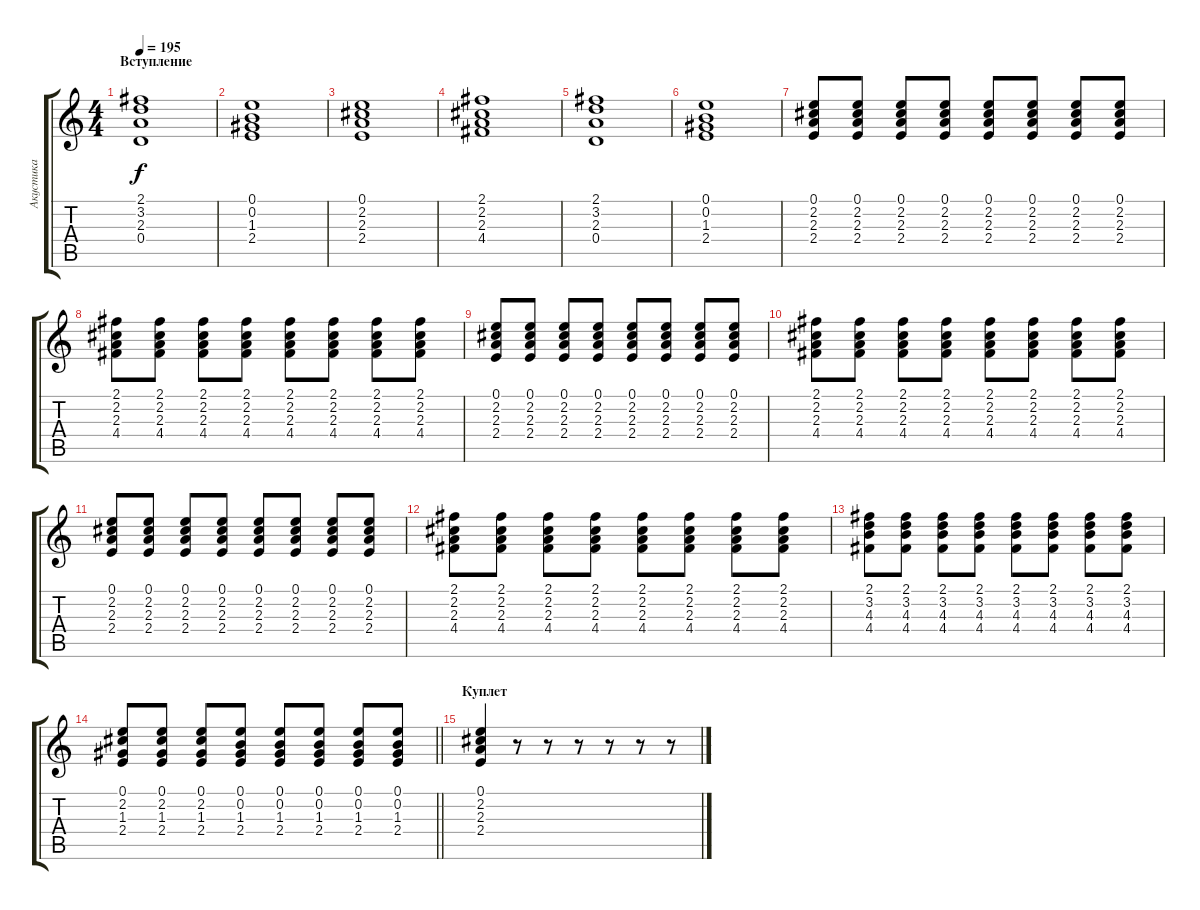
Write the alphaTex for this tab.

\track ("Акустика" "Акустика") {instrument acousticguitarsteel}
\staff {score tabs}
\tuning (E4 B3 G3 D3 A2 E2) {hide}
\ts (4 4)
\section ("" "Вступление")
\tempo 195
\clef g2
\ks c
(2.1 3.2 2.3 0.4).1{dy f instrument acousticguitarsteel} |
(0.1 0.2 1.3 2.4).1 |
(0.1 2.2 2.3 2.4).1 |
(2.1 2.2 2.3 4.4).1 |
(2.1 3.2 2.3 0.4).1 |
(0.1 0.2 1.3 2.4).1 |
(0.1 2.2 2.3 2.4).8 (0.1 2.2 2.3 2.4).8 (0.1 2.2 2.3 2.4).8 (0.1 2.2 2.3 2.4).8 (0.1 2.2 2.3 2.4).8 (0.1 2.2 2.3 2.4).8 (0.1 2.2 2.3 2.4).8 (0.1 2.2 2.3 2.4).8 |
(2.1 2.2 2.3 4.4).8 (2.1 2.2 2.3 4.4).8 (2.1 2.2 2.3 4.4).8 (2.1 2.2 2.3 4.4).8 (2.1 2.2 2.3 4.4).8 (2.1 2.2 2.3 4.4).8 (2.1 2.2 2.3 4.4).8 (2.1 2.2 2.3 4.4).8 |
(0.1 2.2 2.3 2.4).8 (0.1 2.2 2.3 2.4).8 (0.1 2.2 2.3 2.4).8 (0.1 2.2 2.3 2.4).8 (0.1 2.2 2.3 2.4).8 (0.1 2.2 2.3 2.4).8 (0.1 2.2 2.3 2.4).8 (0.1 2.2 2.3 2.4).8 |
(2.1 2.2 2.3 4.4).8 (2.1 2.2 2.3 4.4).8 (2.1 2.2 2.3 4.4).8 (2.1 2.2 2.3 4.4).8 (2.1 2.2 2.3 4.4).8 (2.1 2.2 2.3 4.4).8 (2.1 2.2 2.3 4.4).8 (2.1 2.2 2.3 4.4).8 |
(0.1 2.2 2.3 2.4).8 (0.1 2.2 2.3 2.4).8 (0.1 2.2 2.3 2.4).8 (0.1 2.2 2.3 2.4).8 (0.1 2.2 2.3 2.4).8 (0.1 2.2 2.3 2.4).8 (0.1 2.2 2.3 2.4).8 (0.1 2.2 2.3 2.4).8 |
(2.1 2.2 2.3 4.4).8 (2.1 2.2 2.3 4.4).8 (2.1 2.2 2.3 4.4).8 (2.1 2.2 2.3 4.4).8 (2.1 2.2 2.3 4.4).8 (2.1 2.2 2.3 4.4).8 (2.1 2.2 2.3 4.4).8 (2.1 2.2 2.3 4.4).8 |
(2.1 3.2 4.3 4.4).8 (2.1 3.2 4.3 4.4).8 (2.1 3.2 4.3 4.4).8 (2.1 3.2 4.3 4.4).8 (2.1 3.2 4.3 4.4).8 (2.1 3.2 4.3 4.4).8 (2.1 3.2 4.3 4.4).8 (2.1 3.2 4.3 4.4).8 |
\barLineRight lightlight
(0.1 2.2 1.3 2.4).8 (0.1 2.2 1.3 2.4).8 (0.1 2.2 1.3 2.4).8 (0.1 0.2 1.3 2.4).8 (0.1 0.2 1.3 2.4).8 (0.1 0.2 1.3 2.4).8 (0.1 0.2 1.3 2.4).8 (0.1 0.2 1.3 2.4).8 |
\section ("" "Куплет")
(0.1 2.2 2.3 2.4).4 r.8 r.8 r.8 r.8 r.8 r.8
